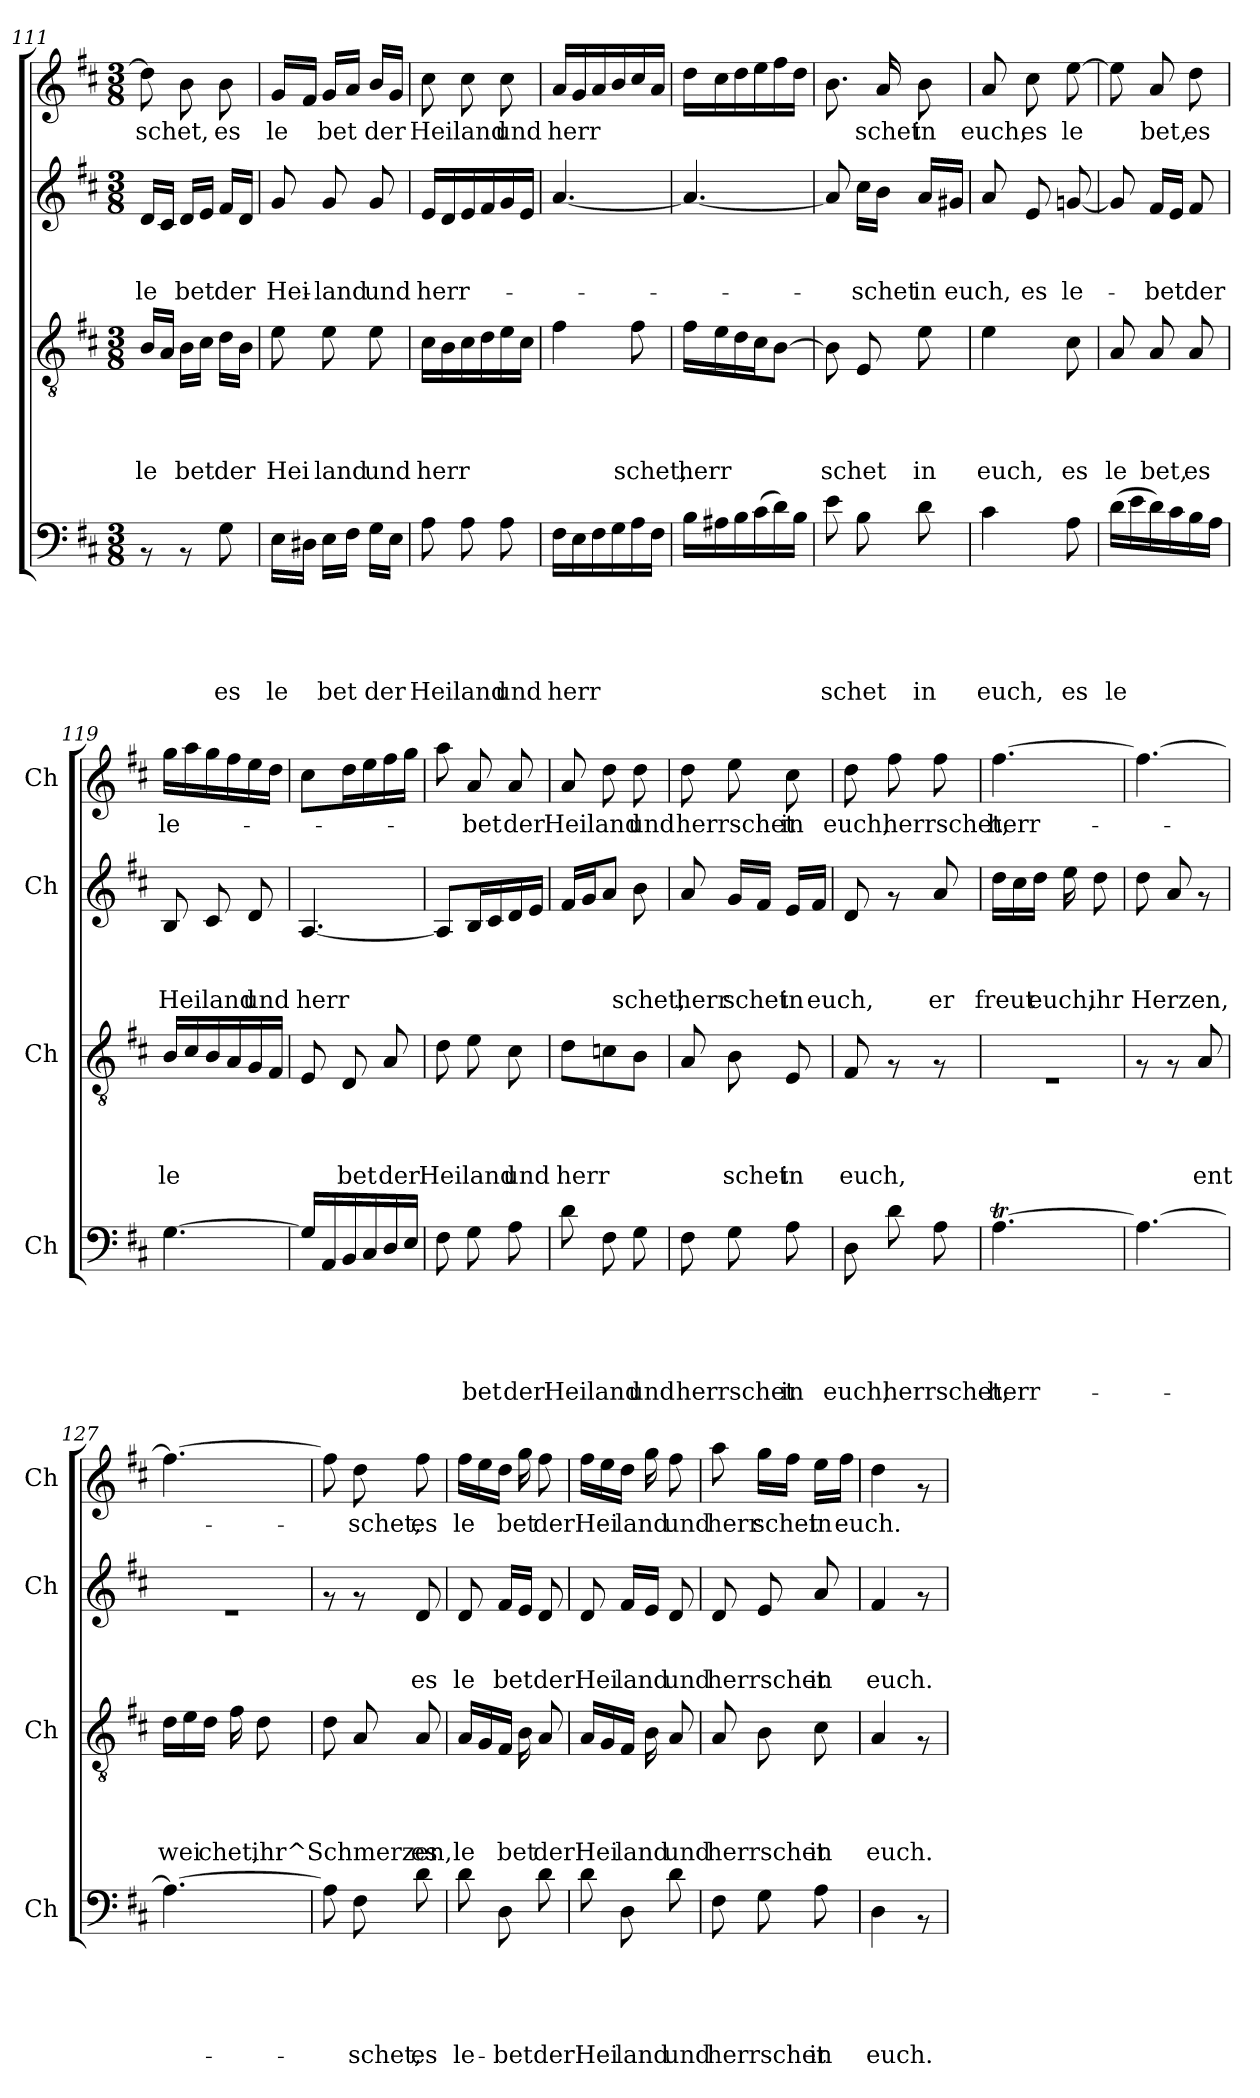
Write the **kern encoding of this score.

**kern	**text	**text	**text	**text	**text	**kern	**text	**text	**text	**text	**kern	**text	**text	**text	**kern	**text
*part4	*part4	*part4	*part4	*part4	*part4	*part3	*part3	*part3	*part3	*part3	*part2	*part2	*part2	*part2	*part1	*part1
*staff4	*staff4	*staff4	*staff4	*staff4	*staff4	*staff3	*staff3	*staff3	*staff3	*staff3	*staff2	*staff2	*staff2	*staff2	*staff1	*staff1
*I'Ch	*	*	*	*	*	*I'Ch	*	*	*	*	*I'Ch	*	*	*	*I'Ch	*
*clefF4	*	*	*	*	*	*clefGv2	*	*	*	*	*clefG2	*	*	*	*clefG2	*
*k[f#c#]	*	*	*	*	*	*k[f#c#]	*	*	*	*	*k[f#c#]	*	*	*	*k[f#c#]	*
*D:	*	*	*	*	*	*D:	*	*	*	*	*D:	*	*	*	*D:	*
*M3/8	*	*	*	*	*	*M3/8	*	*	*	*	*M3/8	*	*	*	*M3/8	*
=111	=111	=111	=111	=111	=111	=111	=111	=111	=111	=111	=111	=111	=111	=111	=111	=111
!	!	!	!	!	!	!	!	!	!	!LO:LY:b	!	!	!	!LO:LY:b	!	!LO:LY:b
8rAA	.	.	.	.	.	16B/LL	.	.	.	le	16d/LL	.	.	le	8dd\]	-schet,
.	.	.	.	.	.	16A/JJ	.	.	.	.	16c#/JJ	.	.	.	.	.
!	!	!	!	!	!	!	!	!	!	!LO:LY:b	!	!	!	!LO:LY:b	!	!
8rAA	.	.	.	.	.	16B\LL	.	.	.	bet	16d/LL	.	.	bet	8b\	.
.	.	.	.	.	.	16c#\JJ	.	.	.	.	16e/JJ	.	.	.	.	.
!	!	!	!	!	!LO:LY:b	!	!	!	!	!LO:LY:b	!	!	!	!LO:LY:b	!	!LO:LY:b
8G\	.	.	.	.	es	16d\LL	.	.	.	der	16f#/LL	.	.	der	8b\	es
.	.	.	.	.	.	16B\JJ	.	.	.	.	16d/JJ	.	.	.	.	.
!!LO:LB:g=z
=112	=112	=112	=112	=112	=112	=112	=112	=112	=112	=112	=112	=112	=112	=112	=112	=112
!	!	!	!	!	!LO:LY:b	!	!	!	!	!LO:LY:b	!	!	!	!LO:LY:b	!	!LO:LY:b
16E\LL	.	.	.	.	le	8e\	.	.	.	Hei	8g/	.	.	Hei-	16g/LL	le
16D#X\JJ	.	.	.	.	.	.	.	.	.	.	.	.	.	.	16f#/JJ	.
!	!	!	!	!	!LO:LY:b	!	!	!	!	!LO:LY:b	!	!	!	!LO:LY:b	!	!LO:LY:b
16E\LL	.	.	.	.	bet	8e\	.	.	.	land	8g/	.	.	-land	16g/LL	bet
16F#\JJ	.	.	.	.	.	.	.	.	.	.	.	.	.	.	16a/JJ	.
!	!	!	!	!	!LO:LY:b	!	!	!	!	!LO:LY:b	!	!	!	!LO:LY:b	!	!LO:LY:b
16G\LL	.	.	.	.	der	8e\	.	.	.	und	8g/	.	.	und	16b/LL	der
16E\JJ	.	.	.	.	.	.	.	.	.	.	.	.	.	.	16g/JJ	.
=113	=113	=113	=113	=113	=113	=113	=113	=113	=113	=113	=113	=113	=113	=113	=113	=113
!	!	!	!	!	!LO:LY:b	!	!	!	!	!LO:LY:b	!	!	!	!LO:LY:b	!	!LO:LY:b
8A\	.	.	.	.	Heiland	16c#\LL	.	.	.	herr	16e/LL	.	.	herr-	8cc#\	Heiland
.	.	.	.	.	.	16B\	.	.	.	.	16d/	.	.	.	.	.
8A\	.	.	.	.	.	16c#\	.	.	.	.	16e/	.	.	.	8cc#\	.
.	.	.	.	.	.	16d\	.	.	.	.	16f#/	.	.	.	.	.
!	!	!	!	!	!LO:LY:b	!	!	!	!	!	!	!	!	!	!	!LO:LY:b
8A\	.	.	.	.	und	16e\	.	.	.	.	16g/	.	.	.	8cc#\	und
.	.	.	.	.	.	16c#\JJ	.	.	.	.	16e/JJ	.	.	.	.	.
=114	=114	=114	=114	=114	=114	=114	=114	=114	=114	=114	=114	=114	=114	=114	=114	=114
!	!	!	!	!	!LO:LY:b	!	!	!	!	!	!	!	!	!	!	!LO:LY:b
16F#\LL	.	.	.	.	herr	4f#\	.	.	.	.	[<4.a/	.	.	.	16a/LL	herr
16E\	.	.	.	.	.	.	.	.	.	.	.	.	.	.	16g/	.
16F#\	.	.	.	.	.	.	.	.	.	.	.	.	.	.	16a/	.
16G\	.	.	.	.	.	.	.	.	.	.	.	.	.	.	16b/	.
!	!	!	!	!	!	!	!	!	!	!LO:LY:b	!	!	!	!	!	!
16A\	.	.	.	.	.	8f#\	.	.	.	schet,	.	.	.	.	16cc#/	.
16F#\JJ	.	.	.	.	.	.	.	.	.	.	.	.	.	.	16a/JJ	.
=115	=115	=115	=115	=115	=115	=115	=115	=115	=115	=115	=115	=115	=115	=115	=115	=115
!	!	!	!	!	!	!	!	!	!	!LO:LY:b	!	!	!	!	!	!
16B\LL	.	.	.	.	.	16f#\LL	.	.	.	herr	4.a/_	.	.	.	16dd\LL	.
16A#X\	.	.	.	.	.	16e\	.	.	.	.	.	.	.	.	16cc#\	.
16B\	.	.	.	.	.	16d\	.	.	.	.	.	.	.	.	16dd\	.
(<16c#\	.	.	.	.	.	16c#\J	.	.	.	.	.	.	.	.	16ee\	.
16d\)	.	.	.	.	.	[>8B\J	.	.	.	.	.	.	.	.	16ff#\	.
16B\JJ	.	.	.	.	.	.	.	.	.	.	.	.	.	.	16dd\JJ	.
=116	=116	=116	=116	=116	=116	=116	=116	=116	=116	=116	=116	=116	=116	=116	=116	=116
!	!	!	!	!	!LO:LY:b	!	!	!	!	!LO:LY:b	!	!	!	!	!	!
8e\	.	.	.	.	schet	8B\]	.	.	.	schet	8a/]	.	.	.	8.b\	.
!	!	!	!	!	!	!	!	!	!	!	!	!	!	!LO:LY:b	!	!
8B\	.	.	.	.	.	8E/	.	.	.	.	16cc#\LL	.	.	-schet	.	.
!	!	!	!	!	!	!	!	!	!	!	!	!	!	!	!	!LO:LY:b
.	.	.	.	.	.	.	.	.	.	.	16b\JJ	.	.	.	16a/	schet
!	!	!	!	!	!LO:LY:b	!	!	!	!	!LO:LY:b	!	!	!	!LO:LY:b	!	!LO:LY:b
8d\	.	.	.	.	in	8e\	.	.	.	in	16a/LL	.	.	in	8b\	in
!	!	!	!	!	!	!	!	!	!	!	!	!	!	!LO:LY:b	!	!
.	.	.	.	.	.	.	.	.	.	.	16g#X/JJ	.	.	euch,	.	.
=117	=117	=117	=117	=117	=117	=117	=117	=117	=117	=117	=117	=117	=117	=117	=117	=117
!	!	!	!	!	!LO:LY:b	!	!	!	!	!LO:LY:b	!	!	!	!	!	!LO:LY:b
4c#\	.	.	.	.	euch,	4e\	.	.	.	euch,	8a/	.	.	.	8a/	euch,
!	!	!	!	!	!	!	!	!	!	!	!	!	!	!LO:LY:b	!	!LO:LY:b
.	.	.	.	.	.	.	.	.	.	.	8e/	.	.	es	8cc#\	es
!	!	!	!	!	!LO:LY:b	!	!	!	!	!LO:LY:b	!	!	!	!LO:LY:b	!	!LO:LY:b
8A\	.	.	.	.	es	8c#\	.	.	.	es	[<8gn/	.	.	le-	[>8ee\	le
=118	=118	=118	=118	=118	=118	=118	=118	=118	=118	=118	=118	=118	=118	=118	=118	=118
!	!	!	!	!	!LO:LY:b	!	!	!	!	!LO:LY:b	!	!	!	!	!	!
(<16d\LL	.	.	.	.	le	8A/	.	.	.	le	8g/]	.	.	.	8ee\]	.
16e\	.	.	.	.	.	.	.	.	.	.	.	.	.	.	.	.
!	!	!	!	!	!	!	!	!	!	!LO:LY:b	!	!	!	!LO:LY:b	!	!LO:LY:b
16d\)	.	.	.	.	.	8A/	.	.	.	bet,	16f#/LL	.	.	-bet	8a/	bet,
16c#\	.	.	.	.	.	.	.	.	.	.	16e/JJ	.	.	.	.	.
!	!	!	!	!	!	!	!	!	!	!LO:LY:b	!	!	!	!LO:LY:b	!	!LO:LY:b
16B\	.	.	.	.	.	8A/	.	.	.	es	8f#/	.	.	der	8dd\	es
16A\JJ	.	.	.	.	.	.	.	.	.	.	.	.	.	.	.	.
!!LO:LB:g=z
=119	=119	=119	=119	=119	=119	=119	=119	=119	=119	=119	=119	=119	=119	=119	=119	=119
!	!	!	!	!	!	!	!	!	!	!LO:LY:b	!	!	!	!LO:LY:b	!	!LO:LY:b
[>4.G\	.	.	.	.	.	16B/LL	.	.	.	le	8B/	.	.	Heiland	16gg\LL	le-
.	.	.	.	.	.	16c#/	.	.	.	.	.	.	.	.	16aa\	.
.	.	.	.	.	.	16B/	.	.	.	.	8c#/	.	.	.	16gg\	.
.	.	.	.	.	.	16A/	.	.	.	.	.	.	.	.	16ff#\	.
!	!	!	!	!	!	!	!	!	!	!	!	!	!	!LO:LY:b	!	!
.	.	.	.	.	.	16G/	.	.	.	.	8d/	.	.	und	16ee\	.
.	.	.	.	.	.	16F#/JJ	.	.	.	.	.	.	.	.	16dd\JJ	.
=120	=120	=120	=120	=120	=120	=120	=120	=120	=120	=120	=120	=120	=120	=120	=120	=120
!	!	!	!	!	!	!	!	!	!	!	!	!	!	!LO:LY:b	!	!
16G/LL]	.	.	.	.	.	8E/	.	.	.	.	[<4.A/	.	.	herr	8cc#\L	.
16AA/	.	.	.	.	.	.	.	.	.	.	.	.	.	.	.	.
!	!	!	!	!	!	!	!	!	!	!LO:LY:b	!	!	!	!	!	!
16BB/	.	.	.	.	.	8D/	.	.	.	bet	.	.	.	.	16dd\L	.
16C#/	.	.	.	.	.	.	.	.	.	.	.	.	.	.	16ee\	.
!	!	!	!	!	!	!	!	!	!	!LO:LY:b	!	!	!	!	!	!
16D/	.	.	.	.	.	8A/	.	.	.	der	.	.	.	.	16ff#\	.
16E/JJ	.	.	.	.	.	.	.	.	.	.	.	.	.	.	16gg\JJ	.
=121	=121	=121	=121	=121	=121	=121	=121	=121	=121	=121	=121	=121	=121	=121	=121	=121
!	!	!	!	!	!	!	!	!	!	!LO:LY:b	!	!	!	!	!	!
8F#\	.	.	.	.	.	8d\	.	.	.	Heiland	8A/L]	.	.	.	8aa\	.
!	!	!	!	!	!LO:LY:b	!	!	!	!	!	!	!	!	!	!	!LO:LY:b
8G\	.	.	.	.	bet	8e\	.	.	.	.	16B/L	.	.	.	8a/	-bet
.	.	.	.	.	.	.	.	.	.	.	16c#/	.	.	.	.	.
!	!	!	!	!	!LO:LY:b	!	!	!	!	!LO:LY:b	!	!	!	!	!	!LO:LY:b
8A\	.	.	.	.	der	8c#\	.	.	.	und	16d/	.	.	.	8a/	der
.	.	.	.	.	.	.	.	.	.	.	16e/JJ	.	.	.	.	.
=122	=122	=122	=122	=122	=122	=122	=122	=122	=122	=122	=122	=122	=122	=122	=122	=122
!	!	!	!	!	!LO:LY:b	!	!	!	!	!LO:LY:b	!	!	!	!	!	!LO:LY:b
8d\	.	.	.	.	Heiland	8d\L	.	.	.	herr	16f#/LL	.	.	.	8a/	Heiland
.	.	.	.	.	.	.	.	.	.	.	16g/J	.	.	.	.	.
8F#\	.	.	.	.	.	8cn\	.	.	.	.	8a/J	.	.	.	8dd\	.
!	!	!	!	!	!LO:LY:b	!	!	!	!	!	!	!	!	!LO:LY:b	!	!LO:LY:b
8G\	.	.	.	.	und	8B\J	.	.	.	.	8b\	.	.	schet,	8dd\	und
=123	=123	=123	=123	=123	=123	=123	=123	=123	=123	=123	=123	=123	=123	=123	=123	=123
!	!	!	!	!	!LO:LY:b	!	!	!	!	!	!	!	!	!LO:LY:b	!	!LO:LY:b
8F#\	.	.	.	.	herrschet	8A/	.	.	.	.	8a/	.	.	herr	8dd\	herrschet
!	!	!	!	!	!	!	!	!	!	!LO:LY:b	!	!	!	!LO:LY:b	!	!
8G\	.	.	.	.	.	8B\	.	.	.	schet	16g/LL	.	.	schet	8ee\	.
.	.	.	.	.	.	.	.	.	.	.	16f#/JJ	.	.	.	.	.
!	!	!	!	!	!LO:LY:b	!	!	!	!	!LO:LY:b	!	!	!	!LO:LY:b	!	!LO:LY:b
8A\	.	.	.	.	in	8E/	.	.	.	in	16e/LL	.	.	in	8cc#\	in
!	!	!	!	!	!	!	!	!	!	!	!	!	!	!LO:LY:b	!	!
.	.	.	.	.	.	.	.	.	.	.	16f#/JJ	.	.	euch,	.	.
=124	=124	=124	=124	=124	=124	=124	=124	=124	=124	=124	=124	=124	=124	=124	=124	=124
!	!	!	!	!	!LO:LY:b	!	!	!	!	!LO:LY:b	!	!	!	!	!	!LO:LY:b
8D\	.	.	.	.	euch,	8F#/	.	.	.	euch,	8d/	.	.	.	8dd\	euch,
!	!	!	!	!	!LO:LY:b	!	!	!	!	!	!	!	!	!	!	!LO:LY:b
8d\	.	.	.	.	herrschet,	8rF	.	.	.	.	8rf	.	.	.	8ff#\	herrschet,
!	!	!	!	!	!	!	!	!	!	!	!	!	!	!LO:LY:b	!	!
8A\	.	.	.	.	.	8rF	.	.	.	.	8a/	.	.	er	8ff#\	.
=125	=125	=125	=125	=125	=125	=125	=125	=125	=125	=125	=125	=125	=125	=125	=125	=125
!	!	!	!	!	!LO:LY:b	!	!	!	!	!	!	!	!	!LO:LY:b	!	!LO:LY:b
[>4.AT\	.	.	.	.	herr-	4.rE	.	.	.	.	16dd\LL	.	.	freut	[>4.ff#\	herr-
.	.	.	.	.	.	.	.	.	.	.	16cc#\	.	.	.	.	.
!	!	!	!	!	!	!	!	!	!	!	!	!	!	!LO:LY:b	!	!
.	.	.	.	.	.	.	.	.	.	.	16dd\JJ	.	.	euch,	.	.
.	.	.	.	.	.	.	.	.	.	.	16ee\	.	.	.	.	.
!	!	!	!	!	!	!	!	!	!	!	!	!	!	!LO:LY:b	!	!
.	.	.	.	.	.	.	.	.	.	.	8dd\	.	.	ihr	.	.
!!LO:PB:g=z
=126	=126	=126	=126	=126	=126	=126	=126	=126	=126	=126	=126	=126	=126	=126	=126	=126
!	!	!	!	!	!	!	!	!	!	!	!	!	!	!LO:LY:b	!	!
4.A\_	.	.	.	.	.	8rF	.	.	.	.	8dd\	.	.	Herzen,	4.ff#\_	.
.	.	.	.	.	.	8rF	.	.	.	.	8a/	.	.	.	.	.
!	!	!	!	!	!	!	!	!	!	!LO:LY:b	!	!	!	!	!	!
.	.	.	.	.	.	8A/	.	.	.	ent	8rf	.	.	.	.	.
=127	=127	=127	=127	=127	=127	=127	=127	=127	=127	=127	=127	=127	=127	=127	=127	=127
!	!	!	!	!	!	!	!	!	!	!LO:LY:b	!	!	!	!	!	!
4.A\_	.	.	.	.	.	16d\LL	.	.	.	wei	4.re	.	.	.	4.ff#\_	.
.	.	.	.	.	.	16e\	.	.	.	.	.	.	.	.	.	.
!	!	!	!	!	!	!	!	!	!	!LO:LY:b	!	!	!	!	!	!
.	.	.	.	.	.	16d\JJ	.	.	.	chet,	.	.	.	.	.	.
.	.	.	.	.	.	16f#\	.	.	.	.	.	.	.	.	.	.
!	!	!	!	!	!	!	!	!	!	!LO:LY:b	!	!	!	!	!	!
.	.	.	.	.	.	8d\	.	.	.	ihr^Schmerzen,	.	.	.	.	.	.
=128	=128	=128	=128	=128	=128	=128	=128	=128	=128	=128	=128	=128	=128	=128	=128	=128
8A\]	.	.	.	.	.	8d\	.	.	.	.	8rf	.	.	.	8ff#\]	.
!	!	!	!	!	!LO:LY:b	!	!	!	!	!	!	!	!	!	!	!LO:LY:b
8F#\	.	.	.	.	-schet,	8A/	.	.	.	.	8rf	.	.	.	8dd\	-schet,
!	!	!	!	!	!LO:LY:b	!	!	!	!	!LO:LY:b	!	!	!	!LO:LY:b	!	!LO:LY:b
8d\	.	.	.	.	es	8A/	.	.	.	es	8d/	.	.	es	8ff#\	es
=129	=129	=129	=129	=129	=129	=129	=129	=129	=129	=129	=129	=129	=129	=129	=129	=129
!	!	!	!	!	!LO:LY:b	!	!	!	!	!LO:LY:b	!	!	!	!LO:LY:b	!	!LO:LY:b
8d\	.	.	.	.	le-	16A/LL	.	.	.	le	8d/	.	.	le	16ff#\LL	le
.	.	.	.	.	.	16G/	.	.	.	.	.	.	.	.	16ee\	.
!	!	!	!	!	!LO:LY:b	!	!	!	!	!	!	!	!	!LO:LY:b	!	!
8D\	.	.	.	.	-bet	16F#/JJ	.	.	.	.	16f#/LL	.	.	bet	16dd\JJ	.
!	!	!	!	!	!	!	!	!	!	!LO:LY:b	!	!	!	!	!	!LO:LY:b
.	.	.	.	.	.	16B\	.	.	.	bet	16e/JJ	.	.	.	16gg\	bet
!	!	!	!	!	!LO:LY:b	!	!	!	!	!LO:LY:b	!	!	!	!LO:LY:b	!	!LO:LY:b
8d\	.	.	.	.	der	8A/	.	.	.	der	8d/	.	.	der	8ff#\	der
=130	=130	=130	=130	=130	=130	=130	=130	=130	=130	=130	=130	=130	=130	=130	=130	=130
!	!	!	!	!	!LO:LY:b	!	!	!	!	!LO:LY:b	!	!	!	!LO:LY:b	!	!LO:LY:b
8d\	.	.	.	.	Hei	16A/LL	.	.	.	Hei	8d/	.	.	Hei	16ff#\LL	Hei
.	.	.	.	.	.	16G/	.	.	.	.	.	.	.	.	16ee\	.
!	!	!	!	!	!LO:LY:b	!	!	!	!	!LO:LY:b	!	!	!	!LO:LY:b	!	!LO:LY:b
8D\	.	.	.	.	land	16F#/JJ	.	.	.	land	16f#/LL	.	.	land	16dd\JJ	land
.	.	.	.	.	.	16B\	.	.	.	.	16e/JJ	.	.	.	16gg\	.
!	!	!	!	!	!LO:LY:b	!	!	!	!	!LO:LY:b	!	!	!	!LO:LY:b	!	!LO:LY:b
8d\	.	.	.	.	und	8A/	.	.	.	und	8d/	.	.	und	8ff#\	und
=131	=131	=131	=131	=131	=131	=131	=131	=131	=131	=131	=131	=131	=131	=131	=131	=131
!	!	!	!	!	!LO:LY:b	!	!	!	!	!LO:LY:b	!	!	!	!LO:LY:b	!	!LO:LY:b
8F#\	.	.	.	.	herrschet	8A/	.	.	.	herrschet	8d/	.	.	herrschet	8aa\	herr
!	!	!	!	!	!	!	!	!	!	!	!	!	!	!	!	!LO:LY:b
8G\	.	.	.	.	.	8B\	.	.	.	.	8e/	.	.	.	16gg\LL	schet
.	.	.	.	.	.	.	.	.	.	.	.	.	.	.	16ff#\JJ	.
!	!	!	!	!	!LO:LY:b	!	!	!	!	!LO:LY:b	!	!	!	!LO:LY:b	!	!LO:LY:b
8A\	.	.	.	.	in	8c#\	.	.	.	in	8a/	.	.	in	16ee\LL	in
!	!	!	!	!	!	!	!	!	!	!	!	!	!	!	!	!LO:LY:b
.	.	.	.	.	.	.	.	.	.	.	.	.	.	.	16ff#\JJ	euch.
=132	=132	=132	=132	=132	=132	=132	=132	=132	=132	=132	=132	=132	=132	=132	=132	=132
!	!	!	!	!	!LO:LY:b	!	!	!	!	!LO:LY:b	!	!	!	!LO:LY:b	!	!
4D\	.	.	.	.	euch.	4A/	.	.	.	euch.	4f#/	.	.	euch.	4dd\	.
8rAA	.	.	.	.	.	8rF	.	.	.	.	8rf	.	.	.	8rf	.
=	=	=	=	=	=	=	=	=	=	=	=	=	=	=	=	=
*-	*-	*-	*-	*-	*-	*-	*-	*-	*-	*-	*-	*-	*-	*-	*-	*-
